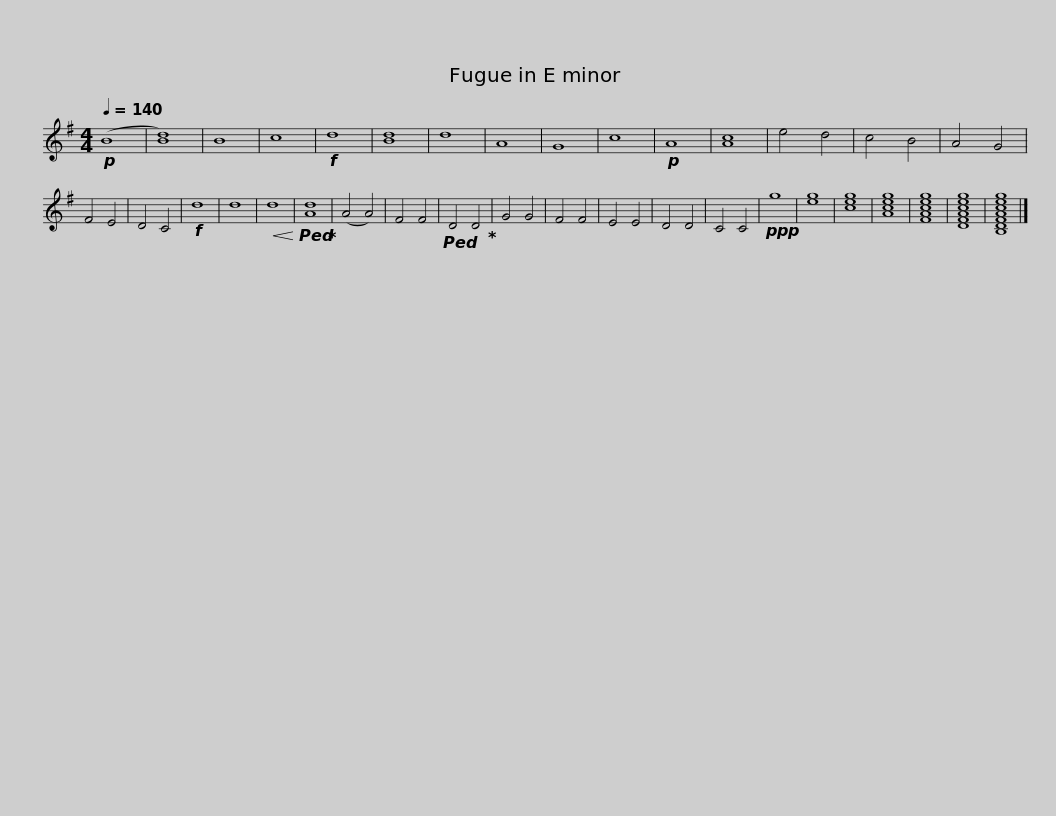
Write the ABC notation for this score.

X:1
L:1/8
Q:1/4=140
M:4/4
I:linebreak $
K:G
V:1 treble
V:1
!p! (B8 | [Bd]8) | B8 | c8 |!f! d8 | %5
 [Bd]8 | d8 | A8 | G8 | c8 | %10
!p! A8 | [Ac]8 | e4 d4 | c4 B4 | A4 G4 | %15
 F4 E4 |$ D4 C4 |!f! d8 | d8 |!<(! d8!<)! | %20
!ped! [Ad]8!ped-up! | (A4 A4) | F4 F4 |!ped! D4 D4!ped-up! | G4 G4 | %25
 F4 F4 | E4 E4 | D4 D4 | C4 C4 |!ppp! g8 | %30
 [eg]8 | [ceg]8 |$ [Aceg]8 | [FAceg]8 | [DFAceg]8 | %35
 [B,DFAceg]8 |] %36
